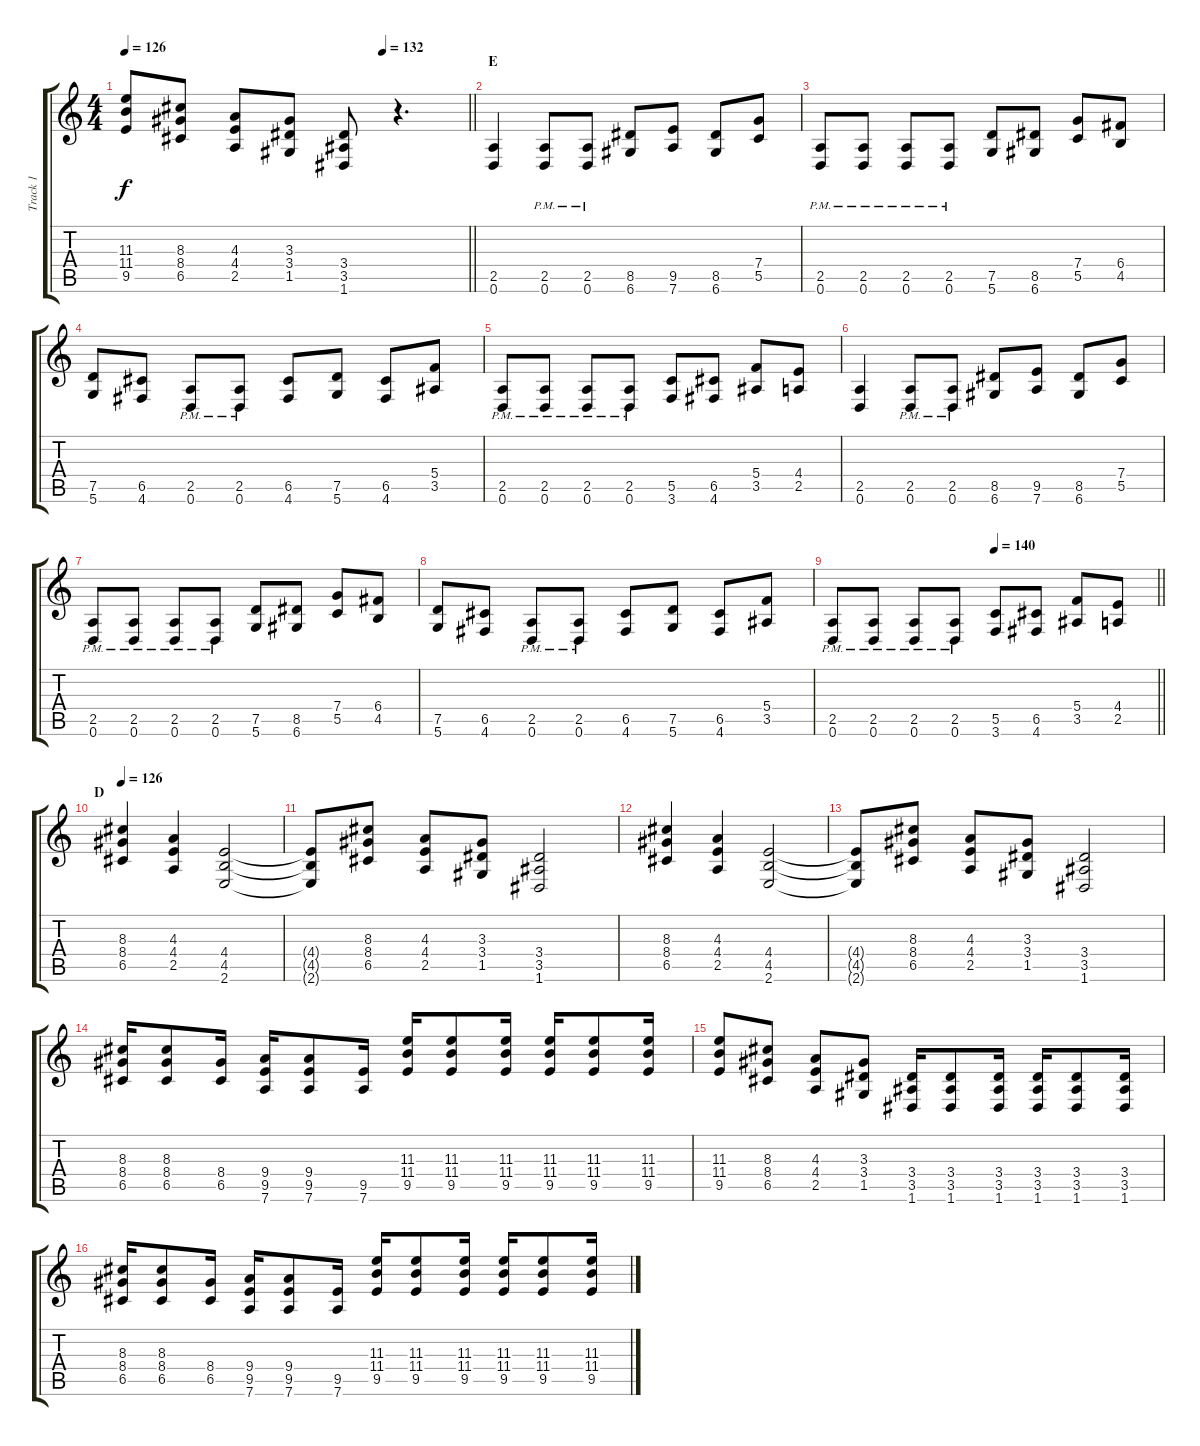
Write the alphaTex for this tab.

\track ("Track 1" "Track 1") {instrument distortionguitar}
\staff {score tabs}
\tuning (D4 A3 F3 C3 G2 D2) {hide}
\ts (4 4)
\tempo 126
\tempo (132 0.75)
\clef g2
\barLineRight lightlight
\ks c
(11.3 11.4 9.5).8{dy f} (8.3 8.4 6.5).8 (4.3 4.4 2.5).8 (3.3 3.4 1.5).8 (3.4 3.5 1.6).8 r.4{d} |
\section ("" "E")
(2.5 0.6).4 (2.5{pm} 0.6{pm}).8 (2.5{pm} 0.6{pm}).8 (8.5 6.6).8 (9.5 7.6).8 (8.5 6.6).8 (7.4 5.5).8 |
(2.5{pm} 0.6{pm}).8 (2.5{pm} 0.6{pm}).8 (2.5{pm} 0.6{pm}).8 (2.5{pm} 0.6{pm}).8 (7.5 5.6).8 (8.5 6.6).8 (7.4 5.5).8 (6.4 4.5).8 |
(7.5 5.6).8 (6.5 4.6).8 (2.5{pm} 0.6{pm}).8 (2.5{pm} 0.6{pm}).8 (6.5 4.6).8 (7.5 5.6).8 (6.5 4.6).8 (5.4 3.5).8 |
(2.5{pm} 0.6{pm}).8 (2.5{pm} 0.6{pm}).8 (2.5{pm} 0.6{pm}).8 (2.5{pm} 0.6{pm}).8 (5.5 3.6).8 (6.5 4.6).8 (5.4 3.5).8 (4.4 2.5).8 |
(2.5 0.6).4 (2.5{pm} 0.6{pm}).8 (2.5{pm} 0.6{pm}).8 (8.5 6.6).8 (9.5 7.6).8 (8.5 6.6).8 (7.4 5.5).8 |
(2.5{pm} 0.6{pm}).8 (2.5{pm} 0.6{pm}).8 (2.5{pm} 0.6{pm}).8 (2.5{pm} 0.6{pm}).8 (7.5 5.6).8 (8.5 6.6).8 (7.4 5.5).8 (6.4 4.5).8 |
(7.5 5.6).8 (6.5 4.6).8 (2.5{pm} 0.6{pm}).8 (2.5{pm} 0.6{pm}).8 (6.5 4.6).8 (7.5 5.6).8 (6.5 4.6).8 (5.4 3.5).8 |
\tempo (140 0.5)
\barLineRight lightlight
(2.5{pm} 0.6{pm}).8 (2.5{pm} 0.6{pm}).8 (2.5{pm} 0.6{pm}).8 (2.5{pm} 0.6{pm}).8 (5.5 3.6).8 (6.5 4.6).8 (5.4 3.5).8 (4.4 2.5).8 |
\section ("" "D")
\tempo 126
(8.3 8.4 6.5).4 (4.3 4.4 2.5).4 (4.4 4.5 2.6).2 |
(4.4{t} 4.5{t} 2.6{t}).8 (8.3 8.4 6.5).8 (4.3 4.4 2.5).8 (3.3 3.4 1.5).8 (3.4 3.5 1.6).2 |
(8.3 8.4 6.5).4 (4.3 4.4 2.5).4 (4.4 4.5 2.6).2 |
(4.4{t} 4.5{t} 2.6{t}).8 (8.3 8.4 6.5).8 (4.3 4.4 2.5).8 (3.3 3.4 1.5).8 (3.4 3.5 1.6).2 |
(8.3 8.4 6.5).16 (8.3 8.4 6.5).8 (8.4 6.5).16 (9.4 9.5 7.6).16 (9.4 9.5 7.6).8 (9.5 7.6).16 (11.3 11.4 9.5).16 (11.3 11.4 9.5).8 (11.3 11.4 9.5).16 (11.3 11.4 9.5).16 (11.3 11.4 9.5).8 (11.3 11.4 9.5).16 |
(11.3 11.4 9.5).8 (8.3 8.4 6.5).8 (4.3 4.4 2.5).8 (3.3 3.4 1.5).8 (3.4 3.5 1.6).16 (3.4 3.5 1.6).8 (3.4 3.5 1.6).16 (3.4 3.5 1.6).16 (3.4 3.5 1.6).8 (3.4 3.5 1.6).16 |
(8.3 8.4 6.5).16 (8.3 8.4 6.5).8 (8.4 6.5).16 (9.4 9.5 7.6).16 (9.4 9.5 7.6).8 (9.5 7.6).16 (11.3 11.4 9.5).16 (11.3 11.4 9.5).8 (11.3 11.4 9.5).16 (11.3 11.4 9.5).16 (11.3 11.4 9.5).8 (11.3 11.4 9.5).16
